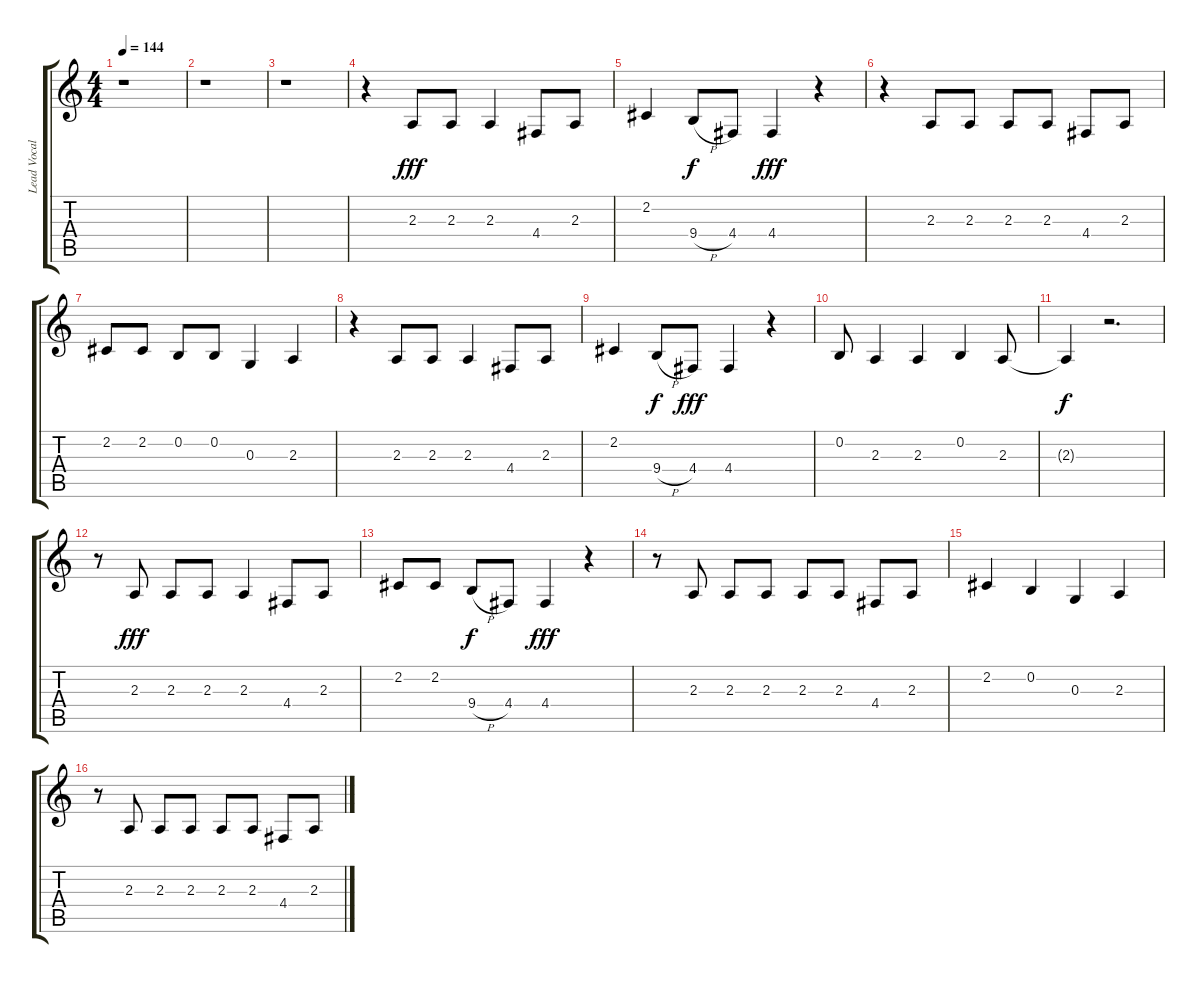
\track ("Lead Vocals" "Lead Vocal") {instrument clarinet}
\staff {score tabs}
\tuning (E4 B3 G3 D3 A2 E2) {hide}
\ts (4 4)
\tempo 144
\clef g2
\ks c
r.1{dy fff} |
r.1 |
r.1 |
r.4 2.3.8 2.3.8 2.3.4 4.4.8 2.3.8 |
2.2.4 9.4{h}.8{dy f} 4.4.8 4.4.4{dy fff} r.4 |
r.4 2.3.8 2.3.8 2.3.8 2.3.8 4.4.8 2.3.8 |
2.2.8 2.2.8 0.2.8 0.2.8 0.3.4 2.3.4 |
r.4 2.3.8 2.3.8 2.3.4 4.4.8 2.3.8 |
2.2.4 9.4{h}.8{dy f} 4.4.8{dy fff} 4.4.4 r.4 |
0.2.8 2.3.4 2.3.4 0.2.4 2.3.8 |
2.3{t}.4{dy f} r.2{d} |
r.8 2.3.8{dy fff} 2.3.8 2.3.8 2.3.4 4.4.8 2.3.8 |
2.2.8 2.2.8 9.4{h}.8{dy f} 4.4.8 4.4.4{dy fff} r.4 |
r.8 2.3.8 2.3.8 2.3.8 2.3.8 2.3.8 4.4.8 2.3.8 |
2.2.4 0.2.4 0.3.4 2.3.4 |
r.8 2.3.8 2.3.8 2.3.8 2.3.8 2.3.8 4.4.8 2.3.8
